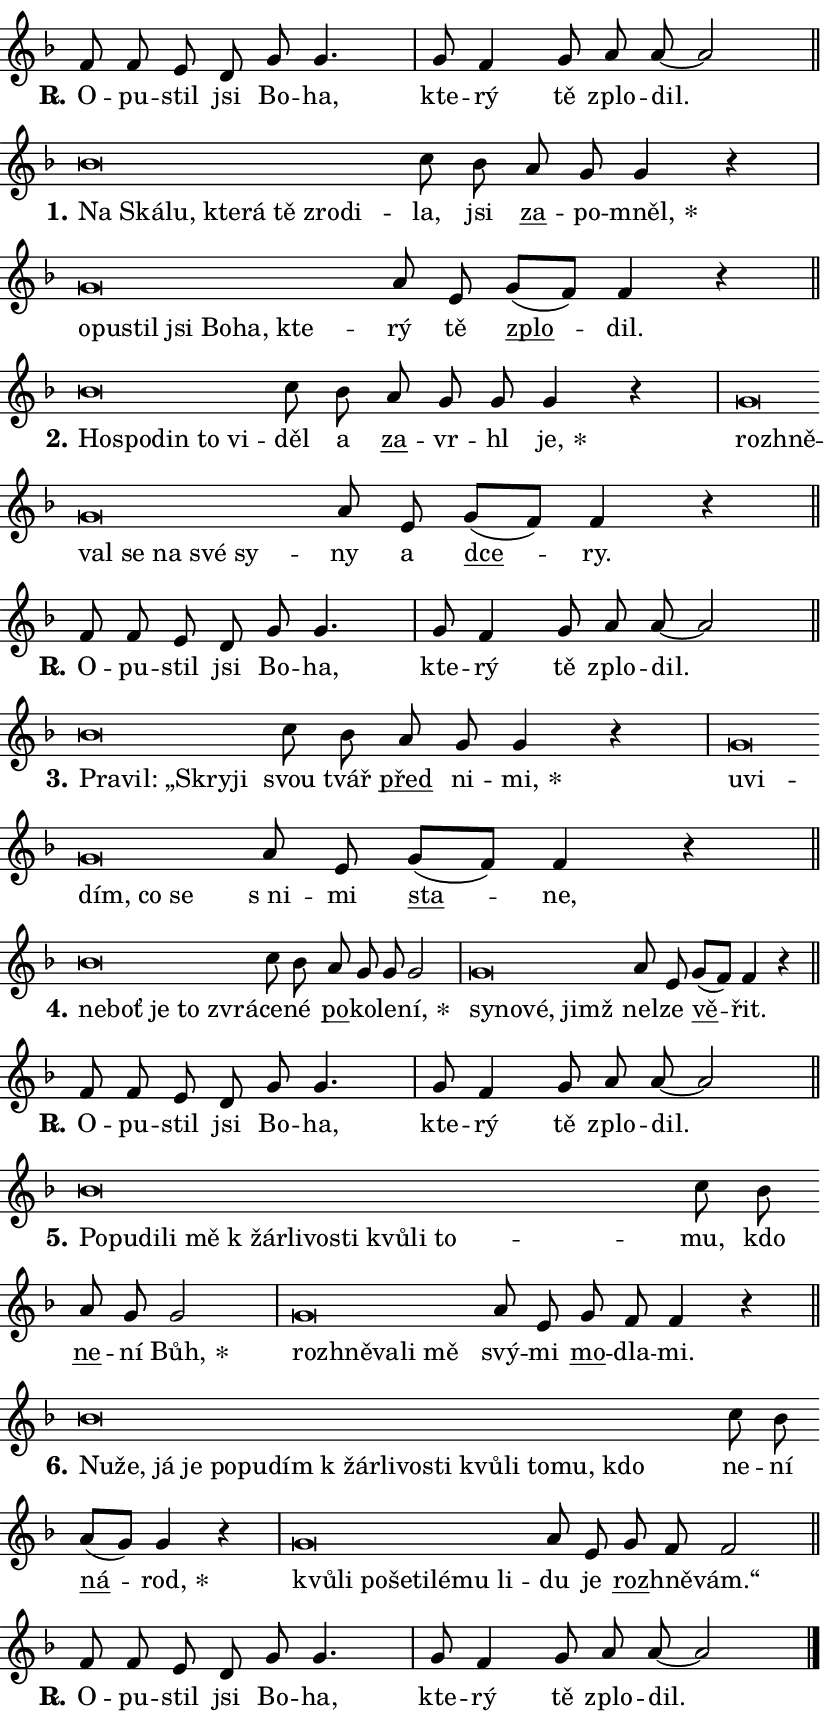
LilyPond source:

\version "2.24.0"
\header { tagline = "" }
\paper {
  indent = 0\cm
  top-margin = 0\cm
  right-margin = 0.13\cm % to fit lyric hyphens
  bottom-margin = 0\cm
  left-margin = 0\cm
  paper-width = 14\cm
  page-breaking = #ly:one-page-breaking
  system-system-spacing.basic-distance = #11
  score-system-spacing.basic-distance = #11
  ragged-last = ##f
}


%% Author: Thomas Morley
%% https://lists.gnu.org/archive/html/lilypond-user/2020-05/msg00002.html
#(define (line-position grob)
"Returns position of @var[grob} in current system:
   @code{'start}, if at first time-step
   @code{'end}, if at last time-step
   @code{'middle} otherwise
"
  (let* ((col (ly:item-get-column grob))
         (ln (ly:grob-object col 'left-neighbor))
         (rn (ly:grob-object col 'right-neighbor))
         (col-to-check-left (if (ly:grob? ln) ln col))
         (col-to-check-right (if (ly:grob? rn) rn col))
         (break-dir-left
           (and
             (ly:grob-property col-to-check-left 'non-musical #f)
             (ly:item-break-dir col-to-check-left)))
         (break-dir-right
           (and
             (ly:grob-property col-to-check-right 'non-musical #f)
             (ly:item-break-dir col-to-check-right))))
        (cond ((eqv? 1 break-dir-left) 'start)
              ((eqv? -1 break-dir-right) 'end)
              (else 'middle))))

#(define (tranparent-at-line-position vctor)
  (lambda (grob)
  "Relying on @code{line-position} select the relevant enry from @var{vctor}.
Used to determine transparency,"
    (case (line-position grob)
      ((end) (not (vector-ref vctor 0)))
      ((middle) (not (vector-ref vctor 1)))
      ((start) (not (vector-ref vctor 2))))))

noteHeadBreakVisibility =
#(define-music-function (break-visibility)(vector?)
"Makes @code{NoteHead}s transparent relying on @var{break-visibility}"
#{
  \override NoteHead.transparent =
    #(tranparent-at-line-position break-visibility)
#})

#(define delete-ledgers-for-transparent-note-heads
  (lambda (grob)
    "Reads whether a @code{NoteHead} is transparent.
If so this @code{NoteHead} is removed from @code{'note-heads} from
@var{grob}, which is supposed to be @code{LedgerLineSpanner}.
As a result ledgers are not printed for this @code{NoteHead}"
    (let* ((nhds-array (ly:grob-object grob 'note-heads))
           (nhds-list
             (if (ly:grob-array? nhds-array)
                 (ly:grob-array->list nhds-array)
                 '()))
           ;; Relies on the transparent-property being done before
           ;; Staff.LedgerLineSpanner.after-line-breaking is executed.
           ;; This is fragile ...
           (to-keep
             (remove
               (lambda (nhd)
                 (ly:grob-property nhd 'transparent #f))
               nhds-list)))
      ;; TODO find a better method to iterate over grob-arrays, similiar
      ;; to filter/remove etc for lists
      ;; For now rebuilt from scratch
      (set! (ly:grob-object grob 'note-heads)  '())
      (for-each
        (lambda (nhd)
          (ly:pointer-group-interface::add-grob grob 'note-heads nhd))
        to-keep))))

squashNotes = {
  \override NoteHead.X-extent = #'(-0.2 . 0.2)
  \override NoteHead.Y-extent = #'(-0.75 . 0)
  \override NoteHead.stencil =
    #(lambda (grob)
       (let ((pos (ly:grob-property grob 'staff-position)))
         (begin
           (if (< pos -7) (display "ERROR: Lower brevis then expected\n") (display ""))
           (if (<= pos -6) ly:text-interface::print ly:note-head::print))))
}
unSquashNotes = {
  \revert NoteHead.X-extent
  \revert NoteHead.Y-extent
  \revert NoteHead.stencil
}

hideNotes = \noteHeadBreakVisibility #begin-of-line-visible
unHideNotes = \noteHeadBreakVisibility #all-visible

% work-around for resetting accidentals
% https://lilypond.org/doc/v2.23/Documentation/notation/displaying-rhythms#unmetered-music
cadenzaMeasure = {
  \cadenzaOff
  \partial 1024 s1024
  \cadenzaOn
}

#(define-markup-command (accent layout props text) (markup?)
  "Underline accented syllable"
  (interpret-markup layout props
    #{\markup \override #'(offset . 4.3) \underline { #text }#}))

responsum = \markup \concat {
  "R" \hspace #-1.05 \path #0.1 #'((moveto 0 0.07) (lineto 0.9 0.8)) \hspace #0.05 "."
}

spaceSize = #0.6828661417322834 % exact space size for TeX Gyre Schola

\layout {
  \context {
    \Staff
    \remove "Time_signature_engraver"
    \override LedgerLineSpanner.after-line-breaking = #delete-ledgers-for-transparent-note-heads
  }
  \context {
    \Lyrics {
      \override LyricSpace.minimum-distance = \spaceSize
      \override LyricText.font-name = #"TeX Gyre Schola"
      \override LyricText.font-size = 1
      \override StanzaNumber.font-name = #"TeX Gyre Schola Bold"
      \override StanzaNumber.font-size = 1
    }
  }
  \context {
    \Score 
    \override NoteHead.text =
      #(lambda (grob) 
        (let ((pos (ly:grob-property grob 'staff-position)))
          #{\markup {
            \combine
              \halign #-0.55 \raise #(if (= pos -6) 0 0.5) \override #'(thickness . 2) \draw-line #'(3.2 . 0)
              \musicglyph "noteheads.sM1"
          }#}))
  }
}

% magnetic-lyrics.ily
%
%   written by
%     Jean Abou Samra <jean@abou-samra.fr>
%     Werner Lemberg <wl@gnu.org>
%
%   adapted by
%     Jiri Hon <jiri.hon@gmail.com>
%
% Version 2022-Apr-15

% https://www.mail-archive.com/lilypond-user@gnu.org/msg149350.html

#(define (Left_hyphen_pointer_engraver context)
   "Collect syllable-hyphen-syllable occurrences in lyrics and store
them in properties.  This engraver only looks to the left.  For
example, if the lyrics input is @code{foo -- bar}, it does the
following.

@itemize @bullet
@item
Set the @code{text} property of the @code{LyricHyphen} grob between
@q{foo} and @q{bar} to @code{foo}.

@item
Set the @code{left-hyphen} property of the @code{LyricText} grob with
text @q{foo} to the @code{LyricHyphen} grob between @q{foo} and
@q{bar}.
@end itemize

Use this auxiliary engraver in combination with the
@code{lyric-@/text::@/apply-@/magnetic-@/offset!} hook."
   (let ((hyphen #f)
         (text #f))
     (make-engraver
      (acknowledgers
       ((lyric-syllable-interface engraver grob source-engraver)
        (set! text grob)))
      (end-acknowledgers
       ((lyric-hyphen-interface engraver grob source-engraver)
        ;(when (not (grob::has-interface grob 'lyric-space-interface))
          (set! hyphen grob)));)
      ((stop-translation-timestep engraver)
       (when (and text hyphen)
         (ly:grob-set-object! text 'left-hyphen hyphen))
       (set! text #f)
       (set! hyphen #f)))))

#(define (lyric-text::apply-magnetic-offset! grob)
   "If the space between two syllables is less than the value in
property @code{LyricText@/.details@/.squash-threshold}, move the right
syllable to the left so that it gets concatenated with the left
syllable.

Use this function as a hook for
@code{LyricText@/.after-@/line-@/breaking} if the
@code{Left_@/hyphen_@/pointer_@/engraver} is active."
   (let ((hyphen (ly:grob-object grob 'left-hyphen #f)))
     (when hyphen
       (let ((left-text (ly:spanner-bound hyphen LEFT)))
         (when (grob::has-interface left-text 'lyric-syllable-interface)
           (let* ((common (ly:grob-common-refpoint grob left-text X))
                  (this-x-ext (ly:grob-extent grob common X))
                  (left-x-ext
                   (begin
                     ;; Trigger magnetism for left-text.
                     (ly:grob-property left-text 'after-line-breaking)
                     (ly:grob-extent left-text common X)))
                  ;; `delta` is the gap width between two syllables.
                  (delta (- (interval-start this-x-ext)
                            (interval-end left-x-ext)))
                  (details (ly:grob-property grob 'details))
                  (threshold (assoc-get 'squash-threshold details 0.2)))
             (when (< delta threshold)
               (let* (;; We have to manipulate the input text so that
                      ;; ligatures crossing syllable boundaries are not
                      ;; disabled.  For languages based on the Latin
                      ;; script this is essentially a beautification.
                      ;; However, for non-Western scripts it can be a
                      ;; necessity.
                      (lt (ly:grob-property left-text 'text))
                      (rt (ly:grob-property grob 'text))
                      (is-space (grob::has-interface hyphen 'lyric-space-interface))
                      (space (if is-space " " ""))
                      (extra-delta (if is-space spaceSize 0))
                      ;; Append new syllable.
                      (ltrt-space (if (and (string? lt) (string? rt))
                                (string-append lt space rt)
                                (make-concat-markup (list lt space rt))))
                      ;; Right-align `ltrt` to the right side.
                      (ltrt-space-markup (grob-interpret-markup
                               grob
                               (make-translate-markup
                                (cons (interval-length this-x-ext) 0)
                                (make-right-align-markup ltrt-space)))))
                 (begin
                   ;; Don't print `left-text`.
                   (ly:grob-set-property! left-text 'stencil #f)
                   ;; Set text and stencil (which holds all collected
                   ;; syllables so far) and shift it to the left.
                   (ly:grob-set-property! grob 'text ltrt-space)
                   (ly:grob-set-property! grob 'stencil ltrt-space-markup)
                   (ly:grob-translate-axis! grob (- (- delta extra-delta)) X))))))))))


#(define (lyric-hyphen::displace-bounds-first grob)
   ;; Make very sure this callback isn't triggered too early.
   (let ((left (ly:spanner-bound grob LEFT))
         (right (ly:spanner-bound grob RIGHT)))
     (ly:grob-property left 'after-line-breaking)
     (ly:grob-property right 'after-line-breaking)
     (ly:lyric-hyphen::print grob)))

squashThreshold = #0.4

\layout {
  \context {
    \Lyrics
    \consists #Left_hyphen_pointer_engraver
    \override LyricText.after-line-breaking =
      #lyric-text::apply-magnetic-offset!
    \override LyricHyphen.stencil = #lyric-hyphen::displace-bounds-first
    \override LyricText.details.squash-threshold = \squashThreshold
    \override LyricHyphen.minimum-distance = 0
    \override LyricHyphen.minimum-length = \squashThreshold
  }
}

squashText = \override LyricText.details.squash-threshold = 9999
unSquashText = \override LyricText.details.squash-threshold = \squashThreshold

leftText = \override LyricText.self-alignment-X = #LEFT
unLeftText = \revert LyricText.self-alignment-X

starOffset = #(lambda (grob) 
                (let ((x_offset (ly:self-alignment-interface::aligned-on-x-parent grob)))
                  (if (= x_offset 0) 0 (+ x_offset 1.2))))

star = #(define-music-function (syllable)(string?)
"Append star separator at the end of a syllable"
#{
  \once \override LyricText.X-offset = #starOffset
  \lyricmode { \markup {
    #syllable
    \override #'((font-name . "TeX Gyre Schola Bold")) \hspace #0.2 \lower #0.65 \larger "*"
  } }
#})

starAccent = #(define-music-function (syllable)(string?)
"Append star separator at the end of a syllable and make accent"
#{
  \once \override LyricText.X-offset = #starOffset
  \lyricmode { \markup {
    \accent #syllable
    \override #'((font-name . "TeX Gyre Schola Bold")) \hspace #0.2 \lower #0.65 \larger "*"
  } }
#})

breath = #(define-music-function (syllable)(string?)
"Append breathing indicator at the end of a syllable"
#{
  \lyricmode { \markup { #syllable "+" } }
#})

optionalBreath = #(define-music-function (syllable)(string?)
"Append optional breathing indicator at the end of a syllable"
#{
  \lyricmode { \markup { #syllable "(+)" } }
#})


\score {
    <<
        \new Voice = "melody" { \cadenzaOn \key f \major \relative { f'8 f e d g g4. \cadenzaMeasure \bar "|" g8 f4 g8 a a~ a2 \cadenzaMeasure \bar "||" \break } }
        \new Lyrics \lyricsto "melody" { \lyricmode { \set stanza = \responsum
O -- pu -- stil jsi Bo -- ha, kte -- rý tě zplo -- dil. } }
    >>
    \layout {}
}

\score {
    <<
        \new Voice = "melody" { \cadenzaOn \key f \major \relative { \squashNotes bes'\breve*1/16 \hideNotes \breve*1/16 \bar "" \breve*1/16 \bar "" \breve*1/16 \bar "" \breve*1/16 \bar "" \breve*1/16 \bar "" \breve*1/16 \breve*1/16 \bar "" \unHideNotes \unSquashNotes c8 bes \bar "" a g g4 r \cadenzaMeasure \bar "|" \squashNotes g\breve*1/16 \hideNotes \breve*1/16 \bar "" \breve*1/16 \bar "" \breve*1/16 \bar "" \breve*1/16 \bar "" \breve*1/16 \breve*1/16 \bar "" \unHideNotes \unSquashNotes a8 e \bar "" g[( f)] f4 r \cadenzaMeasure \bar "||" \break } }
        \new Lyrics \lyricsto "melody" { \lyricmode { \set stanza = "1."
\leftText Na \squashText Ská -- lu, kte -- rá tě zro -- di -- \unLeftText \unSquashText la, jsi \markup \accent za -- po -- \star mněl, \leftText o -- \squashText pu -- stil jsi Bo -- ha, kte -- \unLeftText \unSquashText rý tě \markup \accent zplo -- dil. } }
    >>
    \layout {}
}

\score {
    <<
        \new Voice = "melody" { \cadenzaOn \key f \major \relative { \squashNotes bes'\breve*1/16 \hideNotes \breve*1/16 \bar "" \breve*1/16 \bar "" \breve*1/16 \breve*1/16 \bar "" \unHideNotes \unSquashNotes c8 bes \bar "" a g g g4 r \cadenzaMeasure \bar "|" \squashNotes g\breve*1/16 \hideNotes \breve*1/16 \bar "" \breve*1/16 \bar "" \breve*1/16 \bar "" \breve*1/16 \bar "" \breve*1/16 \breve*1/16 \bar "" \unHideNotes \unSquashNotes a8 e \bar "" g[( f)] f4 r \cadenzaMeasure \bar "||" \break } }
        \new Lyrics \lyricsto "melody" { \lyricmode { \set stanza = "2."
\leftText Ho -- \squashText spo -- din to vi -- \unLeftText \unSquashText děl a \markup \accent za -- vr -- hl \star je, \leftText roz -- \squashText hně -- val se na své sy -- \unLeftText \unSquashText ny a \markup \accent dce -- ry. } }
    >>
    \layout {}
}

\score {
    <<
        \new Voice = "melody" { \cadenzaOn \key f \major \relative { f'8 f e d g g4. \cadenzaMeasure \bar "|" g8 f4 g8 a a~ a2 \cadenzaMeasure \bar "||" \break } }
        \new Lyrics \lyricsto "melody" { \lyricmode { \set stanza = \responsum
O -- pu -- stil jsi Bo -- ha, kte -- rý tě zplo -- dil. } }
    >>
    \layout {}
}

\score {
    <<
        \new Voice = "melody" { \cadenzaOn \key f \major \relative { \squashNotes bes'\breve*1/16 \hideNotes \breve*1/16 \bar "" \breve*1/16 \breve*1/16 \bar "" \unHideNotes \unSquashNotes c8 bes \bar "" a g g4 r \cadenzaMeasure \bar "|" \squashNotes g\breve*1/16 \hideNotes \breve*1/16 \bar "" \breve*1/16 \bar "" \breve*1/16 \breve*1/16 \bar "" \unHideNotes \unSquashNotes a8 e \bar "" g[( f)] f4 r \cadenzaMeasure \bar "||" \break } }
        \new Lyrics \lyricsto "melody" { \lyricmode { \set stanza = "3."
\leftText Pra -- \squashText vil: „Skry -- ji \unLeftText \unSquashText svou tvář \markup \accent před ni -- \star mi, \leftText u -- \squashText vi -- dím, co se \unLeftText \unSquashText "s ni" -- mi \markup \accent sta -- ne, } }
    >>
    \layout {}
}

\score {
    <<
        \new Voice = "melody" { \cadenzaOn \key f \major \relative { \squashNotes bes'\breve*1/16 \hideNotes \breve*1/16 \bar "" \breve*1/16 \bar "" \breve*1/16 \breve*1/16 \bar "" \unHideNotes \unSquashNotes c8 bes \bar "" a g g g2 \cadenzaMeasure \bar "|" \squashNotes g\breve*1/16 \hideNotes \breve*1/16 \bar "" \breve*1/16 \breve*1/16 \bar "" \unHideNotes \unSquashNotes a8 e \bar "" g[( f)] f4 r \cadenzaMeasure \bar "||" \break } }
        \new Lyrics \lyricsto "melody" { \lyricmode { \set stanza = "4."
\leftText ne -- \squashText boť je to zvrá -- \unLeftText \unSquashText ce -- né \markup \accent po -- ko -- le -- \star ní, \leftText sy -- \squashText no -- vé, jimž \unLeftText \unSquashText nel -- ze \markup \accent vě -- řit. } }
    >>
    \layout {}
}

\score {
    <<
        \new Voice = "melody" { \cadenzaOn \key f \major \relative { f'8 f e d g g4. \cadenzaMeasure \bar "|" g8 f4 g8 a a~ a2 \cadenzaMeasure \bar "||" \break } }
        \new Lyrics \lyricsto "melody" { \lyricmode { \set stanza = \responsum
O -- pu -- stil jsi Bo -- ha, kte -- rý tě zplo -- dil. } }
    >>
    \layout {}
}

\score {
    <<
        \new Voice = "melody" { \cadenzaOn \key f \major \relative { \squashNotes bes'\breve*1/16 \hideNotes \breve*1/16 \bar "" \breve*1/16 \bar "" \breve*1/16 \bar "" \breve*1/16 \bar "" \breve*1/16 \bar "" \breve*1/16 \bar "" \breve*1/16 \bar "" \breve*1/16 \bar "" \breve*1/16 \bar "" \breve*1/16 \breve*1/16 \bar "" \unHideNotes \unSquashNotes c8 bes \bar "" a g g2 \cadenzaMeasure \bar "|" \squashNotes g\breve*1/16 \hideNotes \breve*1/16 \bar "" \breve*1/16 \bar "" \breve*1/16 \breve*1/16 \bar "" \unHideNotes \unSquashNotes a8 e \bar "" g f f4 r \cadenzaMeasure \bar "||" \break } }
        \new Lyrics \lyricsto "melody" { \lyricmode { \set stanza = "5."
\leftText Po -- \squashText pu -- di -- li mě "k žár" -- li -- vo -- sti kvů -- li to -- \unLeftText \unSquashText mu, kdo \markup \accent ne -- ní \star Bůh, \leftText roz -- \squashText hně -- va -- li mě \unLeftText \unSquashText svý -- mi \markup \accent mo -- dla -- mi. } }
    >>
    \layout {}
}

\score {
    <<
        \new Voice = "melody" { \cadenzaOn \key f \major \relative { \squashNotes bes'\breve*1/16 \hideNotes \breve*1/16 \bar "" \breve*1/16 \bar "" \breve*1/16 \bar "" \breve*1/16 \bar "" \breve*1/16 \bar "" \breve*1/16 \bar "" \breve*1/16 \bar "" \breve*1/16 \bar "" \breve*1/16 \bar "" \breve*1/16 \bar "" \breve*1/16 \bar "" \breve*1/16 \bar "" \breve*1/16 \bar "" \breve*1/16 \breve*1/16 \bar "" \unHideNotes \unSquashNotes c8 bes \bar "" a[( g)] g4 r \cadenzaMeasure \bar "|" \squashNotes g\breve*1/16 \hideNotes \breve*1/16 \bar "" \breve*1/16 \bar "" \breve*1/16 \bar "" \breve*1/16 \bar "" \breve*1/16 \bar "" \breve*1/16 \breve*1/16 \bar "" \unHideNotes \unSquashNotes a8 e \bar "" g f f2 \cadenzaMeasure \bar "||" \break } }
        \new Lyrics \lyricsto "melody" { \lyricmode { \set stanza = "6."
\leftText Nu -- \squashText že, já je po -- pu -- dím "k žár" -- li -- vo -- sti kvů -- li to -- mu, kdo \unLeftText \unSquashText ne -- ní \markup \accent ná -- \star rod, \leftText kvů -- \squashText li po -- še -- ti -- lé -- mu li -- \unLeftText \unSquashText du je \markup \accent roz -- hně -- vám.“ } }
    >>
    \layout {}
}

\score {
    <<
        \new Voice = "melody" { \cadenzaOn \key f \major \relative { f'8 f e d g g4. \cadenzaMeasure \bar "|" g8 f4 g8 a a~ a2 \cadenzaMeasure \bar "||" \break } \bar "|." }
        \new Lyrics \lyricsto "melody" { \lyricmode { \set stanza = \responsum
O -- pu -- stil jsi Bo -- ha, kte -- rý tě zplo -- dil. } }
    >>
    \layout {}
}
